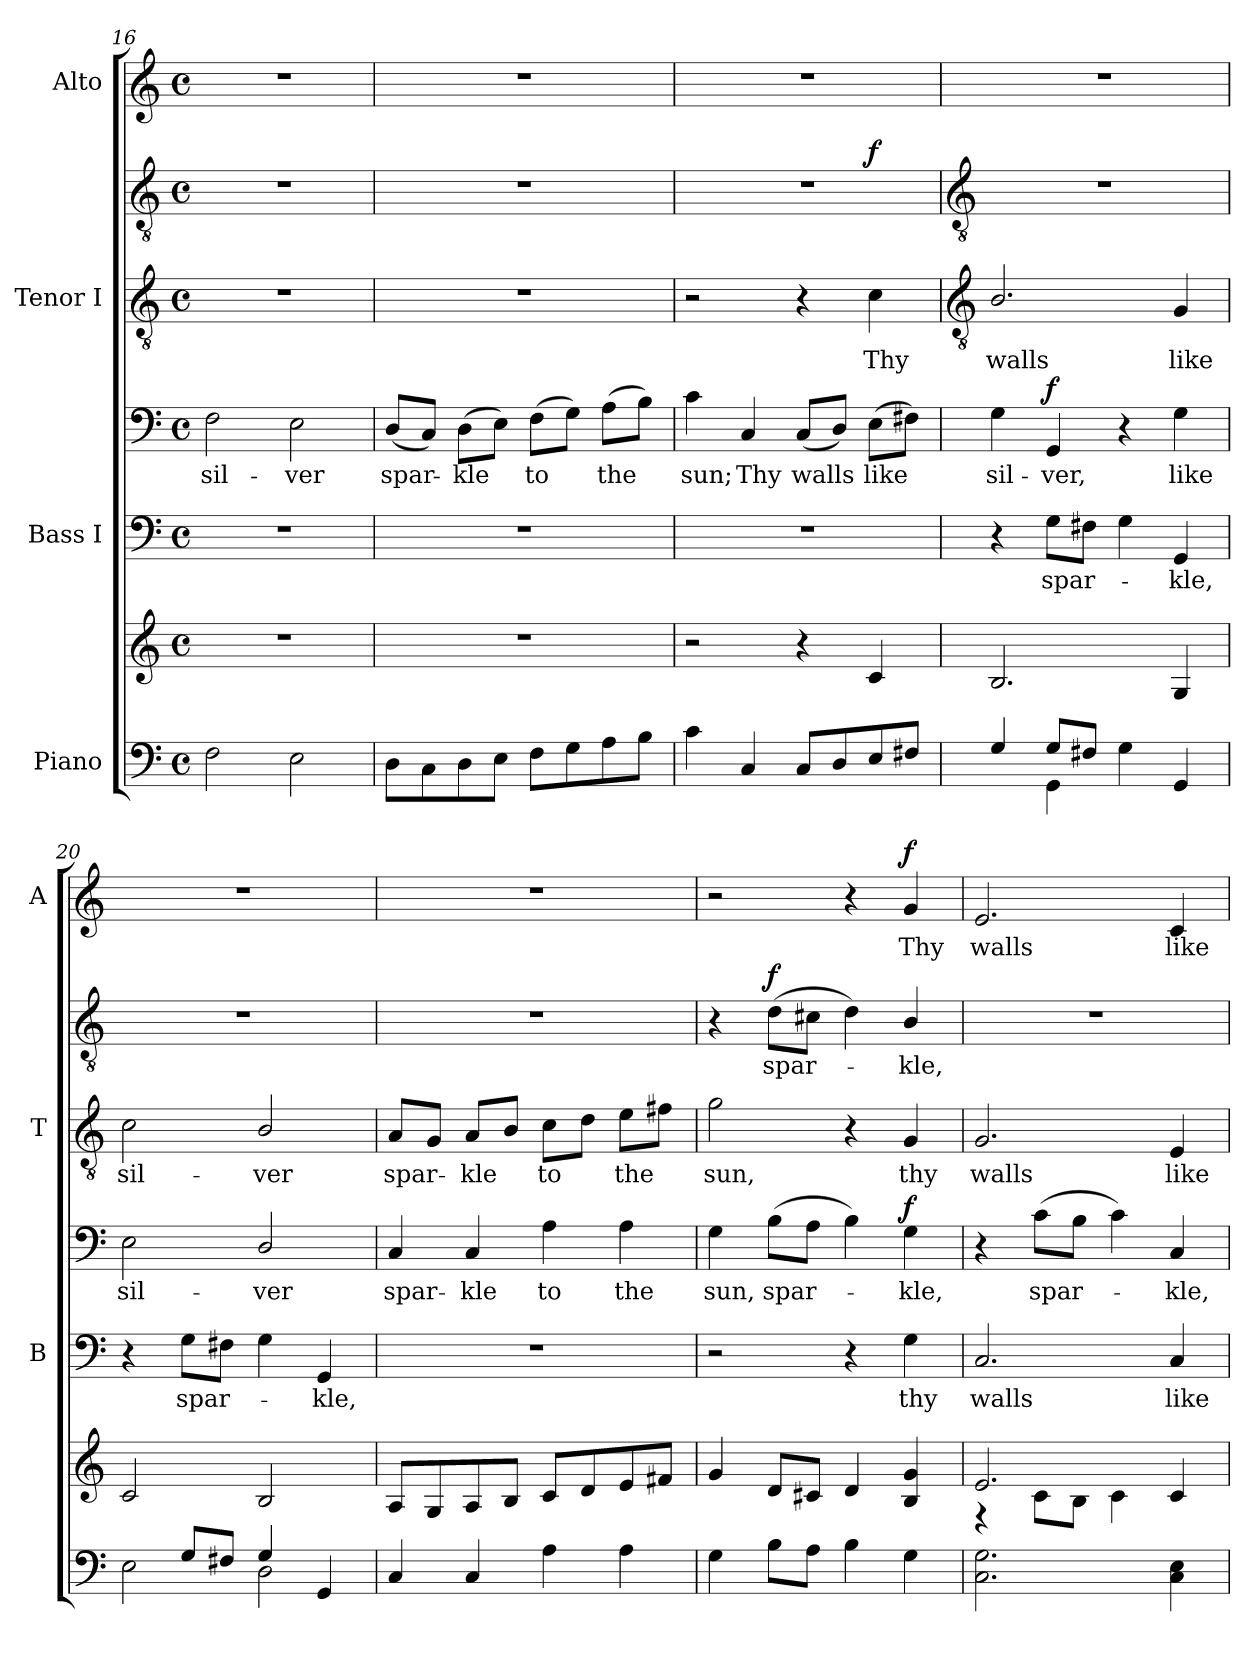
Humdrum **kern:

**kern	**kern	**kern	**text	**kern	**text	**dynam	**kern	**text	**kern	**text	**dynam	**kern	**text	**dynam
*part4	*part4	*part3	*part3	*part3	*part3	*part3	*part2	*part2	*part2	*part2	*part2	*part1	*part1	*part1
*staff7	*staff6	*staff5	*staff5	*staff4	*staff4	*staff4/5	*staff3	*staff3	*staff2	*staff2	*staff2/3	*staff1	*staff1	*staff1
*I"Piano	*	*I"Bass I	*	*	*	*	*I"Tenor I	*	*	*	*	*I"Alto	*	*
*	*	*I'B	*	*	*	*	*I'T	*	*	*	*	*I'A	*	*
*clefF4	*clefG2	*clefF4	*	*clefF4	*	*	*clefGv2	*	*clefGv2	*	*	*clefG2	*	*
*k[]	*k[]	*k[]	*	*k[]	*	*	*k[]	*	*k[]	*	*	*k[]	*	*
*C:	*C:	*C:	*	*C:	*	*	*C:	*	*C:	*	*	*C:	*	*
*M4/4	*M4/4	*M4/4	*	*M4/4	*	*	*M4/4	*	*M4/4	*	*	*M4/4	*	*
*met(c)	*met(c)	*met(c)	*	*met(c)	*	*	*met(c)	*	*met(c)	*	*	*met(c)	*	*
=16	=16	=16	=16	=16	=16	=16	=16	=16	=16	=16	=16	=16	=16	=16
!	!	!	!	!	!LO:LY:b	!	!	!	!	!	!	!	!	!
2F\	1r	1r	.	2F\	sil-	.	1r	.	1r	.	.	1r	.	.
!	!	!	!	!	!LO:LY:b	!	!	!	!	!	!	!	!	!
2E\	.	.	.	2E\	-ver	.	.	.	.	.	.	.	.	.
=17	=17	=17	=17	=17	=17	=17	=17	=17	=17	=17	=17	=17	=17	=17
!	!	!	!	!	!LO:LY:b	!	!	!	!	!	!	!	!	!
8D\L	1r	1r	.	(<8D/L	spar-	.	1r	.	1r	.	.	1r	.	.
8C\	.	.	.	8C/J)	.	.	.	.	.	.	.	.	.	.
!	!	!	!	!	!LO:LY:b	!	!	!	!	!	!	!	!	!
8D\	.	.	.	(>8D\L	kle	.	.	.	.	.	.	.	.	.
8E\J	.	.	.	8E\J)	.	.	.	.	.	.	.	.	.	.
!	!	!	!	!	!LO:LY:b	!	!	!	!	!	!	!	!	!
8F\L	.	.	.	(>8F\L	to	.	.	.	.	.	.	.	.	.
8G\	.	.	.	8G\J)	.	.	.	.	.	.	.	.	.	.
!	!	!	!	!	!LO:LY:b	!	!	!	!	!	!	!	!	!
8A\	.	.	.	(>8A\L	the	.	.	.	.	.	.	.	.	.
8B\J	.	.	.	8B\J)	.	.	.	.	.	.	.	.	.	.
=18	=18	=18	=18	=18	=18	=18	=18	=18	=18	=18	=18	=18	=18	=18
!	!	!	!	!	!LO:LY:b	!	!	!	!	!	!	!	!	!
4c\	2r	1r	.	4c\	sun;	.	2r	.	1r	.	.	1r	.	.
!	!	!	!	!	!LO:LY:b	!	!	!	!	!	!	!	!	!
4C/	.	.	.	4C/	Thy	.	.	.	.	.	.	.	.	.
!	!	!	!	!	!LO:LY:b	!	!	!	!	!	!	!	!	!
8C/L	4r	.	.	(<8C/L	walls	.	4r	.	.	.	.	.	.	.
8D/	.	.	.	8D/J)	.	.	.	.	.	.	.	.	.	.
!	!	!	!	!	!LO:LY:b	!	!	!LO:LY:b	!	!	!LO:DY:b=2	!	!	!
8E\	4c/	.	.	(>8E\L	like	.	4c\	Thy	.	.	f	.	.	.
8F#X\J	.	.	.	8F#X\J)	.	.	.	.	.	.	.	.	.	.
!!LO:LB:g=z
=19	=19	=19	=19	=19	=19	=19	=19	=19	=19	=19	=19	=19	=19	=19
*	*	*	*	*	*	*	*clefGv2	*	*clefGv2	*	*	*	*	*
*^	*^	*	*	*	*	*	*	*	*	*	*	*	*	*
!	!	!	!	!	!	!	!LO:LY:b	!	!	!LO:LY:b	!	!	!	!	!	!
4ryy	4G/	2.B/	1ryy	4r	.	4G\	sil-	.	2.B/	walls	1r	.	.	1r	.	.
!	!	!	!	!	!LO:LY:b	!	!LO:LY:b	!LO:DY:b=2	!	!	!	!	!	!	!	!
8G/L	4GG\	.	.	8G\L	spar-	4GG/	-ver,	f	.	.	.	.	.	.	.	.
8F#X/J	.	.	.	8F#X\J	.	.	.	.	.	.	.	.	.	.	.	.
4G\	4ryy	.	.	4G\	.	4r	.	.	.	.	.	.	.	.	.	.
!	!	!	!	!	!LO:LY:b	!	!LO:LY:b	!	!	!LO:LY:b	!	!	!	!	!	!
4GG/	4ryy	4G/	.	4GG/	kle,	4G\	like	.	4G/	like	.	.	.	.	.	.
=20	=20	=20	=20	=20	=20	=20	=20	=20	=20	=20	=20	=20	=20	=20	=20	=20
!	!	!	!	!	!	!	!LO:LY:b	!	!	!LO:LY:b	!	!	!	!	!	!
4ryy	2E\	2c/	4ryy	4r	.	2E\	sil-	.	2c\	sil-	1r	.	.	1r	.	.
!	!	!	!	!	!LO:LY:b	!	!	!	!	!	!	!	!	!	!	!
8G/L	.	.	4ryy	8G\L	spar-	.	.	.	.	.	.	.	.	.	.	.
8F#X/J	.	.	.	8F#X\J	.	.	.	.	.	.	.	.	.	.	.	.
!	!	!	!	!	!	!	!LO:LY:b	!	!	!LO:LY:b	!	!	!	!	!	!
4G/	2D\	2B/	4ryy	4G\	.	2D/	-ver	.	2B/	-ver	.	.	.	.	.	.
!	!	!	!	!	!LO:LY:b	!	!	!	!	!	!	!	!	!	!	!
4GG/	.	.	4ryy	4GG/	kle,	.	.	.	.	.	.	.	.	.	.	.
=21	=21	=21	=21	=21	=21	=21	=21	=21	=21	=21	=21	=21	=21	=21	=21	=21
!	!	!	!	!	!	!	!LO:LY:b	!	!	!LO:LY:b	!	!	!	!	!	!
4C/	4ryy	8A/L	4ryy	1r	.	4C/	spar-	.	8A/L	spar-	1r	.	.	1r	.	.
.	.	8G/	.	.	.	.	.	.	8G/J	.	.	.	.	.	.	.
!	!	!	!	!	!	!	!LO:LY:b	!	!	!LO:LY:b	!	!	!	!	!	!
4C/	4ryy	8A/	4ryy	.	.	4C/	-kle	.	8A/L	kle	.	.	.	.	.	.
.	.	8B/J	.	.	.	.	.	.	8B/J	.	.	.	.	.	.	.
!	!	!	!	!	!	!	!LO:LY:b	!	!	!LO:LY:b	!	!	!	!	!	!
4A\	4ryy	8c/L	4ryy	.	.	4A\	to	.	8c\L	to	.	.	.	.	.	.
.	.	8d/	.	.	.	.	.	.	8d\J	.	.	.	.	.	.	.
!	!	!	!	!	!	!	!LO:LY:b	!	!	!LO:LY:b	!	!	!	!	!	!
4A\	4ryy	8e/	4ryy	.	.	4A\	the	.	8e\L	the	.	.	.	.	.	.
.	.	8f#X/J	.	.	.	.	.	.	8f#X\J	.	.	.	.	.	.	.
=22	=22	=22	=22	=22	=22	=22	=22	=22	=22	=22	=22	=22	=22	=22	=22	=22
!	!	!	!	!	!	!	!LO:LY:b	!	!	!LO:LY:b	!	!	!	!	!	!
4G\	4ryy	4g/	4ryy	2r	.	4G\	sun,	.	2g\	sun,	4r	.	.	2r	.	.
!	!	!	!	!	!	!	!LO:LY:b	!	!	!	!	!LO:LY:b	!LO:DY:b	!	!	!
8B\L	4ryy	8d/L	4ryy	.	.	(>8B\L	spar-	.	.	.	(>8d\L	spar-	f	.	.	.
8A\J	.	8c#X/J	.	.	.	8A\J	.	.	.	.	8c#X\J	.	.	.	.	.
4B\	4ryy	4d/	4ryy	4r	.	4B\)	.	.	4r	.	4d\)	.	.	4r	.	.
!	!	!	!	!	!LO:LY:b	!	!LO:LY:b	!LO:DY:b=2	!	!LO:LY:b	!	!LO:LY:b	!	!	!LO:LY:b	!LO:DY:b
4G\	4ryy	4B/ 4g/	4ryy	4G\	thy	4G\	kle,	f	4G/	thy	4B/	kle,	.	4g/	Thy	f
=23	=23	=23	=23	=23	=23	=23	=23	=23	=23	=23	=23	=23	=23	=23	=23	=23
!	!	!	!	!	!LO:LY:b	!	!	!	!	!LO:LY:b	!	!	!	!	!LO:LY:b	!
2.C\ 2.G\	1ryy	2.e/	4r	2.C/	walls	4r	.	.	2.G/	walls	1r	.	.	2.e/	walls	.
!	!	!	!	!	!	!	!LO:LY:b	!	!	!	!	!	!	!	!	!
.	.	.	8c\L	.	.	(>8c\L	spar-	.	.	.	.	.	.	.	.	.
.	.	.	8B\J	.	.	8B\J	.	.	.	.	.	.	.	.	.	.
.	.	.	4c\	.	.	4c\)	.	.	.	.	.	.	.	.	.	.
!	!	!	!	!	!LO:LY:b	!	!LO:LY:b	!	!	!LO:LY:b	!	!	!	!	!LO:LY:b	!
4C\ 4E\	.	4c/	4ryy	4C/	like	4C/	kle,	.	4E/	like	.	.	.	4c/	like	.
*v	*v	*	*	*	*	*	*	*	*	*	*	*	*	*	*	*
*	*v	*v	*	*	*	*	*	*	*	*	*	*	*	*	*
=	=	=	=	=	=	=	=	=	=	=	=	=	=	=
*-	*-	*-	*-	*-	*-	*-	*-	*-	*-	*-	*-	*-	*-	*-
